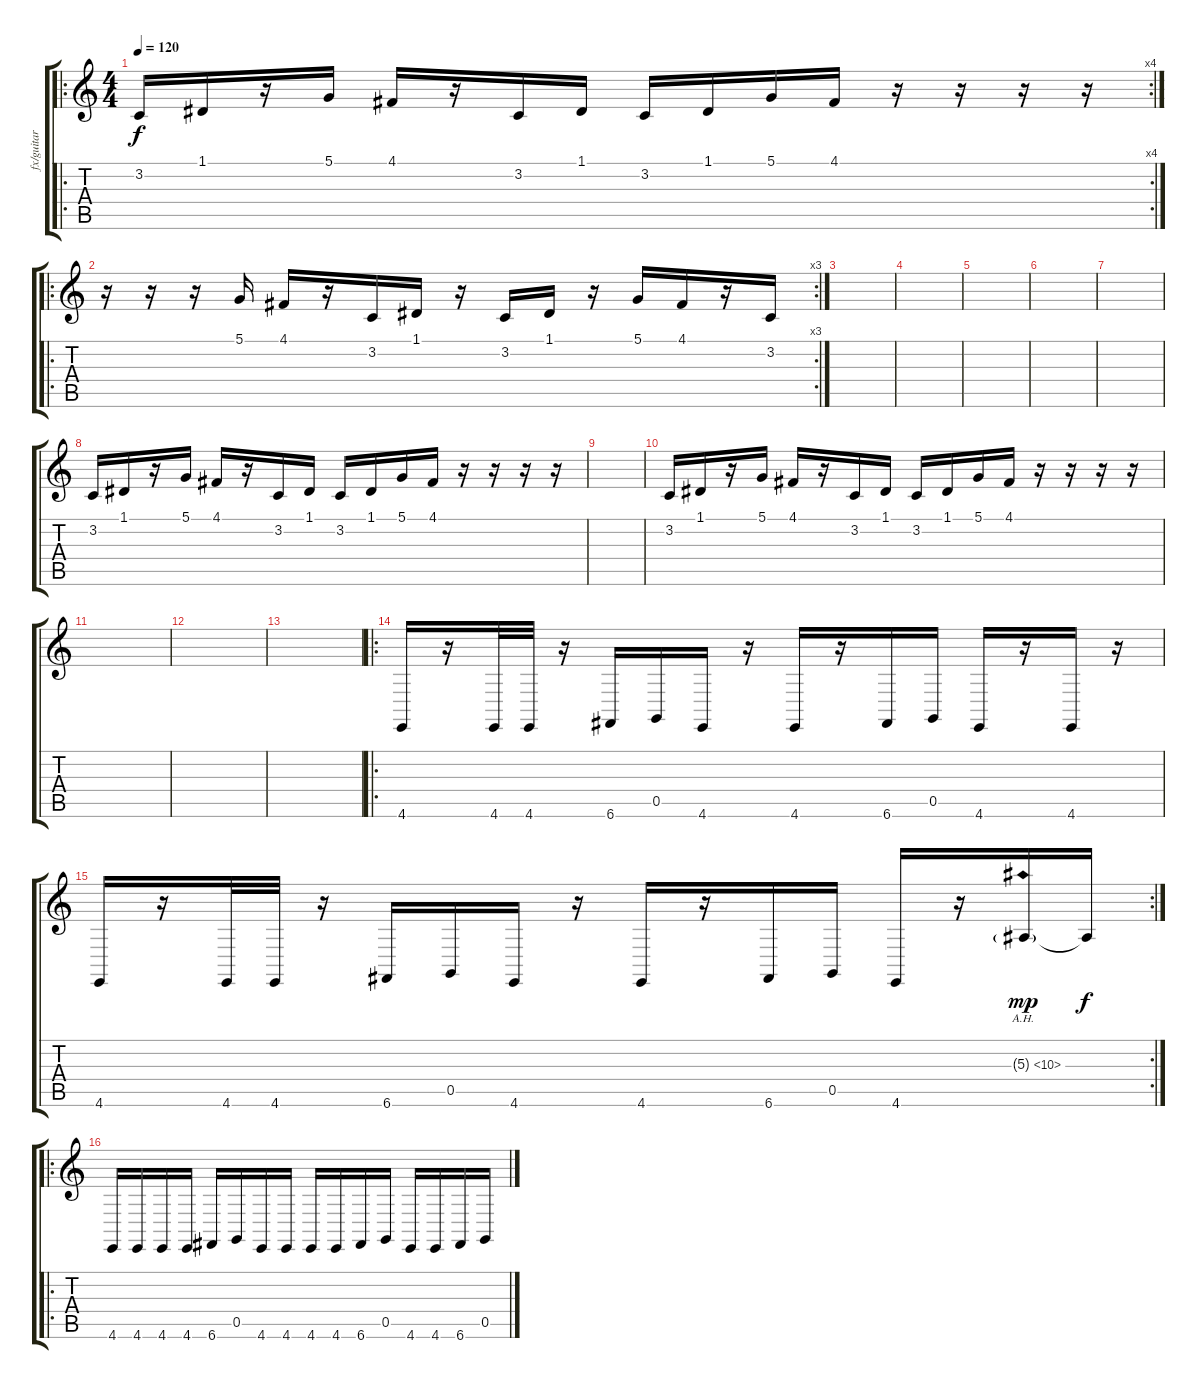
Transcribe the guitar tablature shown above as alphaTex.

\track ("fx/guitar" "fx/guitar") {instrument musicbox}
\staff {score tabs}
\tuning (D4 A3 F3 C3 G2 C2) {hide}
\ro
\rc 4
\ts (4 4)
\tempo 120
\clef g2
\ks c
3.2.16{dy f instrument musicbox} 1.1.16 r.16 5.1.16 4.1.16 r.16 3.2.16 1.1.16 3.2.16 1.1.16 5.1.16 4.1.16 r.16 r.16 r.16 r.16 |
\ro
\rc 3
r.16 r.16 r.16 5.1.16 4.1.16 r.16 3.2.16 1.1.16 r.16 3.2.16 1.1.16 r.16 5.1.16 4.1.16 r.16 3.2.16 |
|
|
|
|
|
3.2.16 1.1.16 r.16 5.1.16 4.1.16 r.16 3.2.16 1.1.16 3.2.16 1.1.16 5.1.16 4.1.16 r.16 r.16 r.16 r.16 |
|
3.2.16 1.1.16 r.16 5.1.16 4.1.16 r.16 3.2.16 1.1.16 3.2.16 1.1.16 5.1.16 4.1.16 r.16 r.16 r.16 r.16 |
|
|
|
\ro
4.6.16{instrument distortionguitar} r.16 4.6.32 4.6.32 r.16 6.6.16 0.5.16 4.6.16 r.16 4.6.16 r.16 6.6.16 0.5.16 4.6.16 r.16 4.6.16 r.16 |
\rc 2
4.6.16 r.16 4.6.32 4.6.32 r.16 6.6.16 0.5.16 4.6.16 r.16 4.6.16 r.16 6.6.16 0.5.16 4.6.16 r.16 5.3{ah 5 g}.16{dy mp} 5.3{t}.16{dy f} |
\ro
4.6.16 4.6.16 4.6.16 4.6.16 6.6.16 0.5.16 4.6.16 4.6.16 4.6.16 4.6.16 6.6.16 0.5.16 4.6.16 4.6.16 6.6.16 0.5.16
